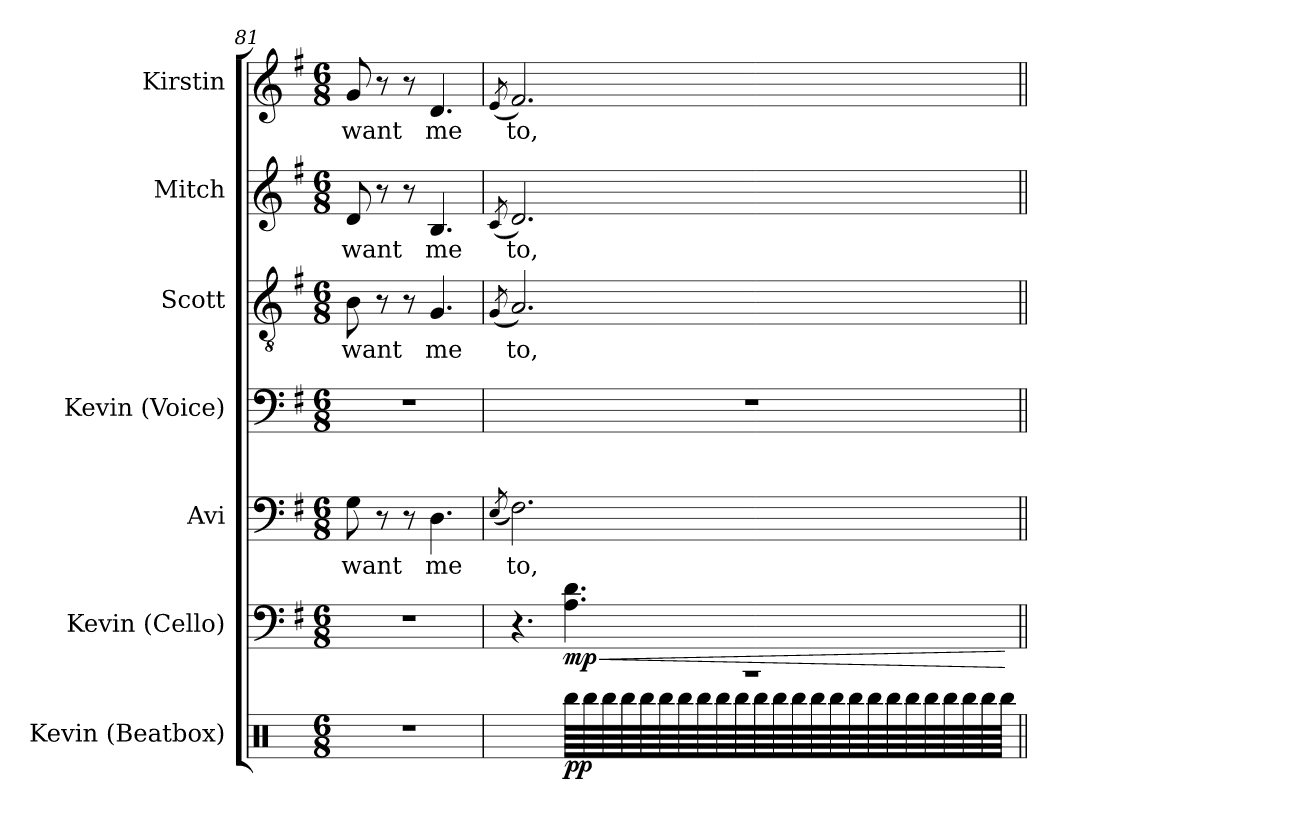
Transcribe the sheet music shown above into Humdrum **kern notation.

**kern	**dynam	**kern	**dynam	**kern	**text	**kern	**kern	**text	**kern	**text	**kern	**text
*part7	*part7	*part6	*part6	*part5	*part5	*part4	*part3	*part3	*part2	*part2	*part1	*part1
*staff7	*staff7	*staff6	*staff6	*staff5	*staff5	*staff4	*staff3	*staff3	*staff2	*staff2	*staff1	*staff1
*I"Kevin (Beatbox)	*	*I"Kevin (Cello)	*	*I"Avi	*	*I"Kevin (Voice)	*I"Scott	*	*I"Mitch	*	*I"Kirstin	*
*I'Ke. (B)	*	*I'Ke. (C)	*	*I'A.	*	*I'Ke. (V)	*I'S.	*	*I'M.	*	*I'Kr.	*
*clefX	*	*clefF4	*	*clefF4	*	*clefF4	*clefGv2	*	*clefG2	*	*clefG2	*
*k[]	*	*k[f#]	*	*k[f#]	*	*k[f#]	*k[f#]	*	*k[f#]	*	*k[f#]	*
*M6/8	*	*M6/8	*	*M6/8	*	*M6/8	*M6/8	*	*M6/8	*	*M6/8	*
=81	=81	=81	=81	=81	=81	=81	=81	=81	=81	=81	=81	=81
2.r	.	2.r	.	8G\	want	2.r	8B\	want	8d/	want	8g/	want
.	.	.	.	8r	.	.	8r	.	8r	.	8r	.
.	.	.	.	8r	.	.	8r	.	8r	.	8r	.
.	.	.	.	4.D\	me	.	4.G/	me	4.B/	me	4.d/	me
=82	=82	=82	=82	=82	=82	=82	=82	=82	=82	=82	=82	=82
.	.	.	.	(8qE/	.	.	(8qG/	.	(8qc/	.	(8qe/	.
*^	*	*	*	*	*	*	*	*	*	*	*	*
2.r	4.ryy	.	4.r	.	2.F#\)	to,	2.r	2.A/)	to,	2.d/)	to,	2.f#/)	to,
!	!	!LO:DY:b	!	!LO:HP:b	!	!	!	!	!	!	!	!	!
!	!	!	!	!LO:DY:n=1:b	!	!	!	!	!	!	!	!	!
*tremolo	*	*	*	*	*	*	*	*	*	*	*	*	*
.	64Rbb\LLLL	pp	4.A\ 4.d\	< mp	.	.	.	.	.	.	.	.	.
.	64Rbb\	.	.	.	.	.	.	.	.	.	.	.	.
.	64Rbb\	.	.	.	.	.	.	.	.	.	.	.	.
.	64Rbb\	.	.	.	.	.	.	.	.	.	.	.	.
.	64Rbb\	.	.	.	.	.	.	.	.	.	.	.	.
.	64Rbb\	.	.	.	.	.	.	.	.	.	.	.	.
.	64Rbb\	.	.	.	.	.	.	.	.	.	.	.	.
.	64Rbb\	.	.	.	.	.	.	.	.	.	.	.	.
.	64Rbb\	.	.	.	.	.	.	.	.	.	.	.	.
.	64Rbb\	.	.	.	.	.	.	.	.	.	.	.	.
.	64Rbb\	.	.	.	.	.	.	.	.	.	.	.	.
.	64Rbb\	.	.	.	.	.	.	.	.	.	.	.	.
.	64Rbb\	.	.	.	.	.	.	.	.	.	.	.	.
.	64Rbb\	.	.	.	.	.	.	.	.	.	.	.	.
.	64Rbb\	.	.	.	.	.	.	.	.	.	.	.	.
.	64Rbb\	.	.	.	.	.	.	.	.	.	.	.	.
.	64Rbb\	.	.	.	.	.	.	.	.	.	.	.	.
.	64Rbb\	.	.	.	.	.	.	.	.	.	.	.	.
.	64Rbb\	.	.	.	.	.	.	.	.	.	.	.	.
.	64Rbb\	.	.	.	.	.	.	.	.	.	.	.	.
.	64Rbb\	.	.	.	.	.	.	.	.	.	.	.	.
.	64Rbb\	.	.	.	.	.	.	.	.	.	.	.	.
.	64Rbb\	.	.	.	.	.	.	.	.	.	.	.	.
.	64Rbb\JJJJ	.	.	.	.	.	.	.	.	.	.	.	.
*Xtremolo	*	*	*	*	*	*	*	*	*	*	*	*	*
*v	*v	*	*	*	*	*	*	*	*	*	*	*	*
.	.	.	[	.	.	.	.	.	.	.	.	.
=||	=||	=||	=||	=||	=||	=||	=||	=||	=||	=||	=||	=||
*-	*-	*-	*-	*-	*-	*-	*-	*-	*-	*-	*-	*-
